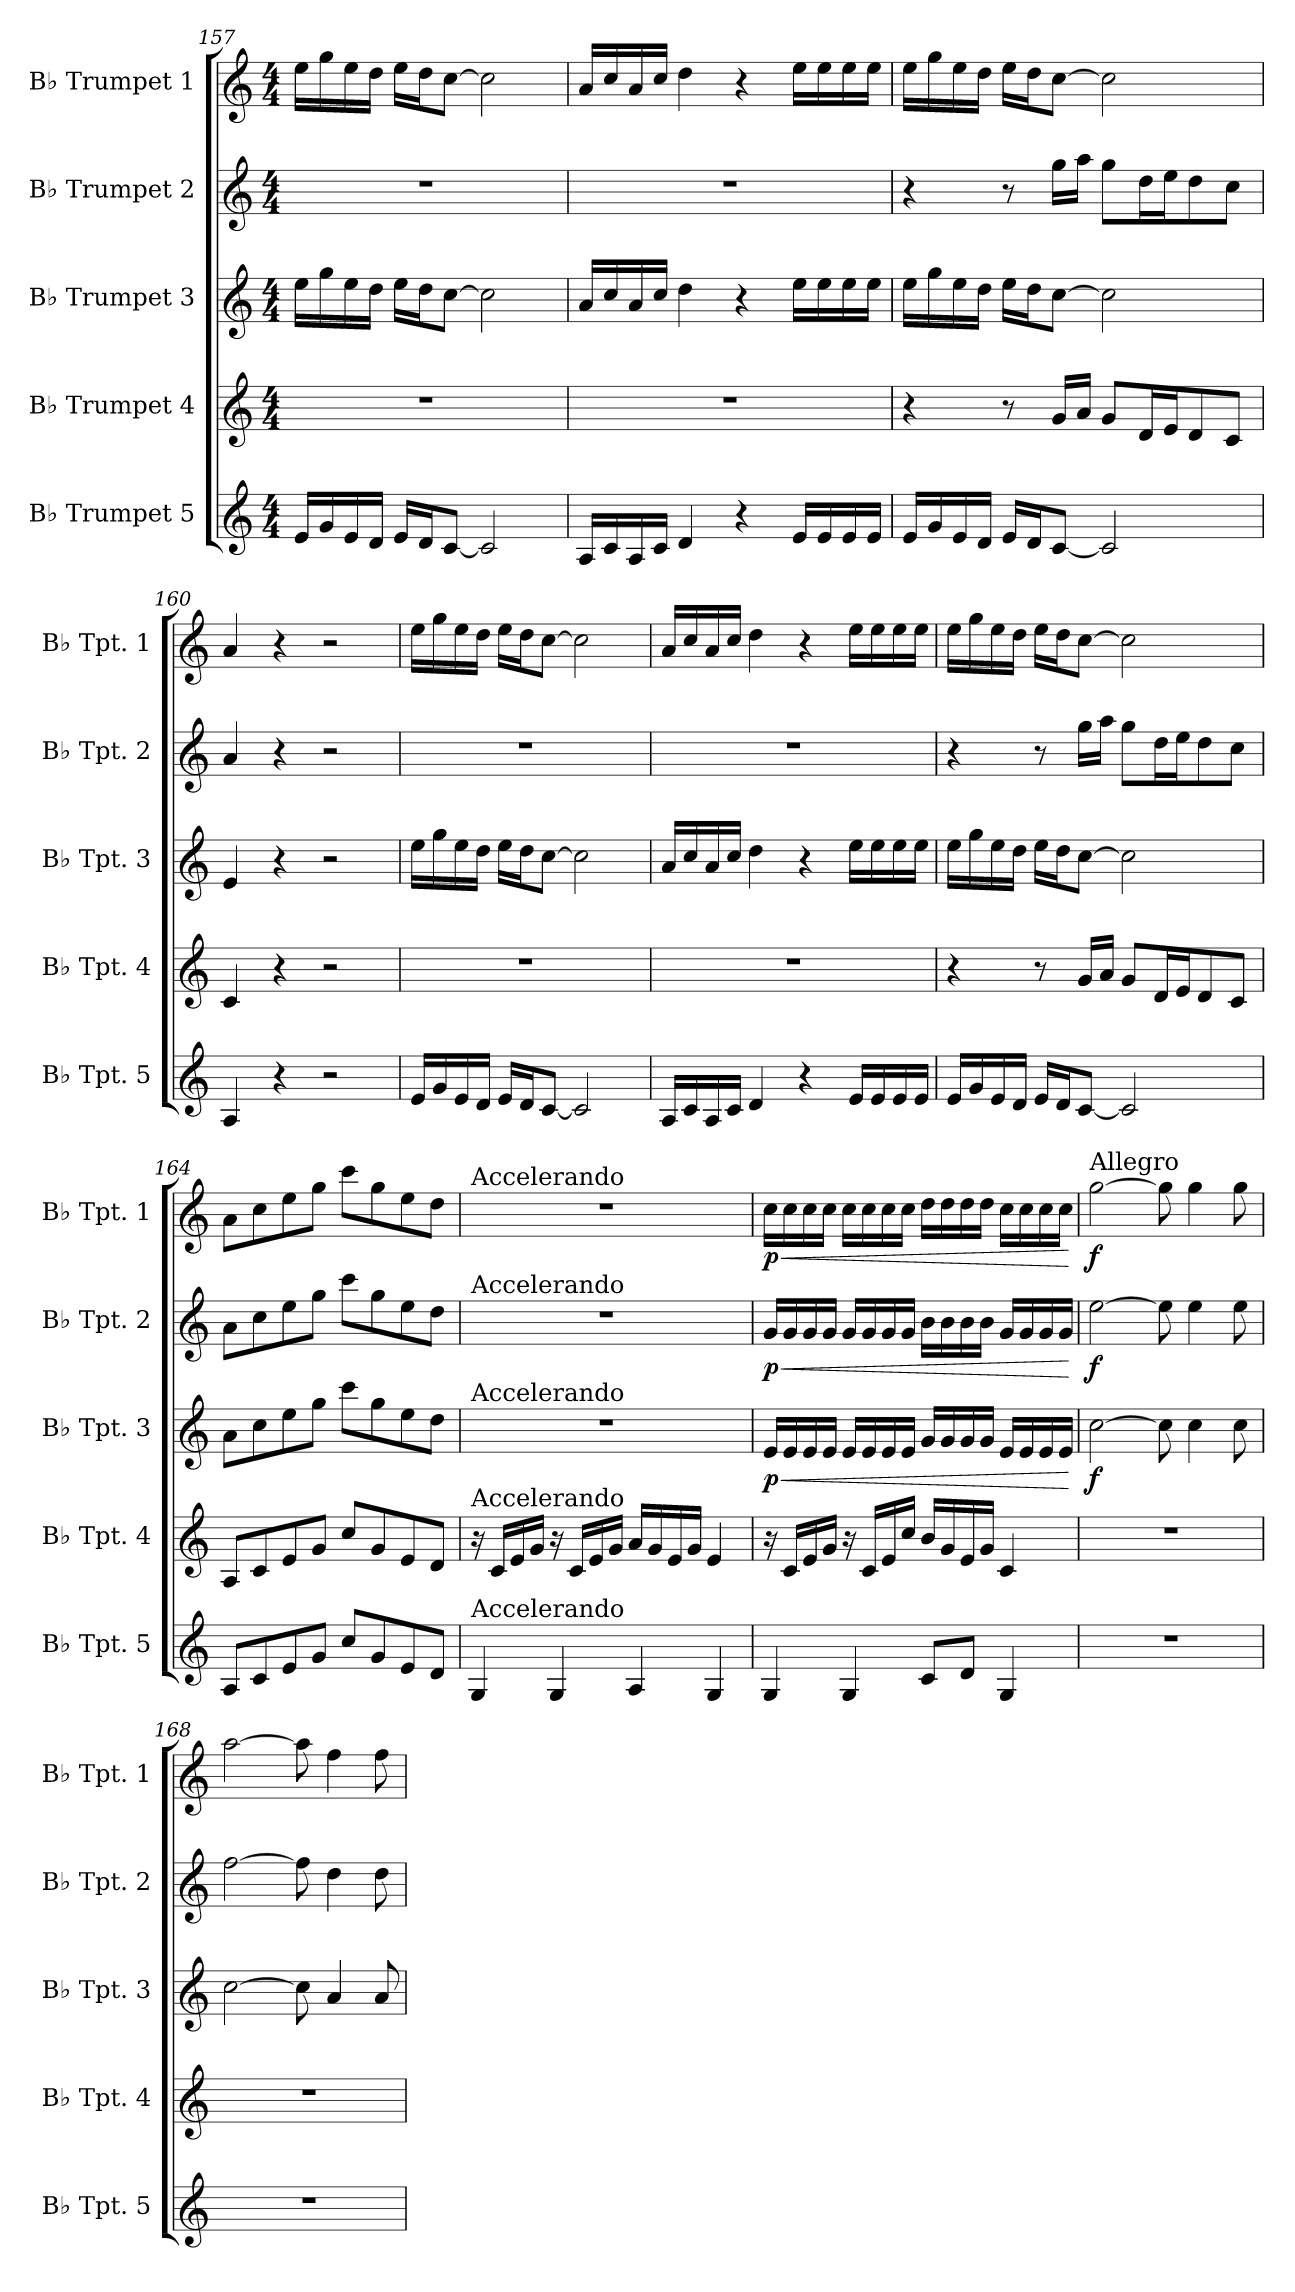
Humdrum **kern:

**kern	**kern	**kern	**dynam	**kern	**dynam	**kern	**dynam
*part5	*part4	*part3	*part3	*part2	*part2	*part1	*part1
*staff5	*staff4	*staff3	*staff3	*staff2	*staff2	*staff1	*staff1
*I"B♭ Trumpet 5	*I"B♭ Trumpet 4	*I"B♭ Trumpet 3	*	*I"B♭ Trumpet 2	*	*I"B♭ Trumpet 1	*
*I'B♭ Tpt. 5	*I'B♭ Tpt. 4	*I'B♭ Tpt. 3	*	*I'B♭ Tpt. 2	*	*I'B♭ Tpt. 1	*
*clefG2	*clefG2	*clefG2	*	*clefG2	*	*clefG2	*
*ITrd1c2	*ITrd1c2	*ITrd1c2	*	*ITrd1c2	*	*ITrd1c2	*
*k[b-e-]	*k[b-e-]	*k[b-e-]	*	*k[b-e-]	*	*k[b-e-]	*
*B-:	*B-:	*B-:	*	*B-:	*	*B-:	*
*M4/4	*M4/4	*M4/4	*	*M4/4	*	*M4/4	*
=157	=157	=157	=157	=157	=157	=157	=157
16d/LL	1r	16dd\LL	.	1r	.	16dd\LL	.
16f/	.	16ff\	.	.	.	16ff\	.
16d/	.	16dd\	.	.	.	16dd\	.
16c/JJ	.	16cc\JJ	.	.	.	16cc\JJ	.
16d/LL	.	16dd\LL	.	.	.	16dd\LL	.
16c/J	.	16cc\J	.	.	.	16cc\J	.
[8B-/J	.	[8b-\J	.	.	.	[8b-\J	.
2B-/]	.	2b-\]	.	.	.	2b-\]	.
=158	=158	=158	=158	=158	=158	=158	=158
16G/LL	1r	16g/LL	.	1r	.	16g/LL	.
16B-/	.	16b-/	.	.	.	16b-/	.
16G/	.	16g/	.	.	.	16g/	.
16B-/JJ	.	16b-/JJ	.	.	.	16b-/JJ	.
4c/	.	4cc\	.	.	.	4cc\	.
4r	.	4r	.	.	.	4r	.
16d/LL	.	16dd\LL	.	.	.	16dd\LL	.
16d/	.	16dd\	.	.	.	16dd\	.
16d/	.	16dd\	.	.	.	16dd\	.
16d/JJ	.	16dd\JJ	.	.	.	16dd\JJ	.
=159	=159	=159	=159	=159	=159	=159	=159
16d/LL	4r	16dd\LL	.	4r	.	16dd\LL	.
16f/	.	16ff\	.	.	.	16ff\	.
16d/	.	16dd\	.	.	.	16dd\	.
16c/JJ	.	16cc\JJ	.	.	.	16cc\JJ	.
16d/LL	8r	16dd\LL	.	8r	.	16dd\LL	.
16c/J	.	16cc\J	.	.	.	16cc\J	.
[8B-/J	16f/LL	[8b-\J	.	16ff\LL	.	[8b-\J	.
.	16g/JJ	.	.	16gg\JJ	.	.	.
2B-/]	8f/L	2b-\]	.	8ff\L	.	2b-\]	.
.	16c/L	.	.	16cc\L	.	.	.
.	16d/J	.	.	16dd\J	.	.	.
.	8c/	.	.	8cc\	.	.	.
.	8B-/J	.	.	8b-\J	.	.	.
!!LO:PB:g=z
=160	=160	=160	=160	=160	=160	=160	=160
4G/	4B-/	4d/	.	4g/	.	4g/	.
4r	4r	4r	.	4r	.	4r	.
2r	2r	2r	.	2r	.	2r	.
=161	=161	=161	=161	=161	=161	=161	=161
16d/LL	1r	16dd\LL	.	1r	.	16dd\LL	.
16f/	.	16ff\	.	.	.	16ff\	.
16d/	.	16dd\	.	.	.	16dd\	.
16c/JJ	.	16cc\JJ	.	.	.	16cc\JJ	.
16d/LL	.	16dd\LL	.	.	.	16dd\LL	.
16c/J	.	16cc\J	.	.	.	16cc\J	.
[8B-/J	.	[8b-\J	.	.	.	[8b-\J	.
2B-/]	.	2b-\]	.	.	.	2b-\]	.
!!LO:PB:g=z
=162	=162	=162	=162	=162	=162	=162	=162
16G/LL	1r	16g/LL	.	1r	.	16g/LL	.
16B-/	.	16b-/	.	.	.	16b-/	.
16G/	.	16g/	.	.	.	16g/	.
16B-/JJ	.	16b-/JJ	.	.	.	16b-/JJ	.
4c/	.	4cc\	.	.	.	4cc\	.
4r	.	4r	.	.	.	4r	.
16d/LL	.	16dd\LL	.	.	.	16dd\LL	.
16d/	.	16dd\	.	.	.	16dd\	.
16d/	.	16dd\	.	.	.	16dd\	.
16d/JJ	.	16dd\JJ	.	.	.	16dd\JJ	.
=163	=163	=163	=163	=163	=163	=163	=163
16d/LL	4r	16dd\LL	.	4r	.	16dd\LL	.
16f/	.	16ff\	.	.	.	16ff\	.
16d/	.	16dd\	.	.	.	16dd\	.
16c/JJ	.	16cc\JJ	.	.	.	16cc\JJ	.
16d/LL	8r	16dd\LL	.	8r	.	16dd\LL	.
16c/J	.	16cc\J	.	.	.	16cc\J	.
[8B-/J	16f/LL	[8b-\J	.	16ff\LL	.	[8b-\J	.
.	16g/JJ	.	.	16gg\JJ	.	.	.
2B-/]	8f/L	2b-\]	.	8ff\L	.	2b-\]	.
.	16c/L	.	.	16cc\L	.	.	.
.	16d/J	.	.	16dd\J	.	.	.
.	8c/	.	.	8cc\	.	.	.
.	8B-/J	.	.	8b-\J	.	.	.
!!LO:PB:g=z
=164	=164	=164	=164	=164	=164	=164	=164
8G/L	8G/L	8g\L	.	8g\L	.	8g\L	.
8B-/	8B-/	8b-\	.	8b-\	.	8b-\	.
8d/	8d/	8dd\	.	8dd\	.	8dd\	.
8f/J	8f/J	8ff\J	.	8ff\J	.	8ff\J	.
8b-/L	8b-/L	8bb-\L	.	8bb-\L	.	8bb-\L	.
8f/	8f/	8ff\	.	8ff\	.	8ff\	.
8d/	8d/	8dd\	.	8dd\	.	8dd\	.
8c/J	8c/J	8cc\J	.	8cc\J	.	8cc\J	.
=165	=165	=165	=165	=165	=165	=165	=165
!	!	!	!	!	!	!LO:TX:a:t=Accelerando	!
!	!	!	!	!LO:TX:a:t=Accelerando	!	!	!
!	!	!LO:TX:a:t=Accelerando	!	!	!	!	!
!	!LO:TX:a:t=Accelerando	!	!	!	!	!	!
!LO:TX:a:t=Accelerando	!	!	!	!	!	!	!
4F/	16r	1r	.	1r	.	1r	.
.	16B-/LL	.	.	.	.	.	.
.	16d/	.	.	.	.	.	.
.	16f/JJ	.	.	.	.	.	.
4F/	16r	.	.	.	.	.	.
.	16B-/LL	.	.	.	.	.	.
.	16d/	.	.	.	.	.	.
.	16f/JJ	.	.	.	.	.	.
4G/	16g/LL	.	.	.	.	.	.
.	16f/	.	.	.	.	.	.
.	16d/	.	.	.	.	.	.
.	16f/JJ	.	.	.	.	.	.
4F/	4d/	.	.	.	.	.	.
!!LO:PB:g=z
=166	=166	=166	=166	=166	=166	=166	=166
!	!	!	!LO:HP:b	!	!LO:HP:b	!	!LO:HP:b
!	!	!	!LO:DY:n=1:b	!	!LO:DY:n=1:b	!	!LO:DY:n=1:b
4F/	16r	16d/LL	< p	16f/LL	< p	16b-\LL	< p
.	16B-/LL	16d/	.	16f/	.	16b-\	.
.	16d/	16d/	.	16f/	.	16b-\	.
.	16f/JJ	16d/JJ	.	16f/JJ	.	16b-\JJ	.
4F/	16r	16d/LL	.	16f/LL	.	16b-\LL	.
.	16B-/LL	16d/	.	16f/	.	16b-\	.
.	16d/	16d/	.	16f/	.	16b-\	.
.	16b-/JJ	16d/JJ	.	16f/JJ	.	16b-\JJ	.
8B-/L	16a/LL	16f/LL	.	16a\LL	.	16cc\LL	.
.	16f/	16f/	.	16a\	.	16cc\	.
8c/J	16d/	16f/	.	16a\	.	16cc\	.
.	16f/JJ	16f/JJ	.	16a\JJ	.	16cc\JJ	.
4F/	4B-/	16d/LL	.	16f/LL	.	16b-\LL	.
.	.	16d/	.	16f/	.	16b-\	.
.	.	16d/	.	16f/	.	16b-\	.
.	.	16d/JJ	.	16f/JJ	.	16b-\JJ	.
.	.	.	[	.	[	.	[
=167	=167	=167	=167	=167	=167	=167	=167
!	!	!	!	!	!	!LO:TX:a:t=Allegro	!
!	!	!	!LO:DY:b	!	!LO:DY:b	!	!LO:DY:b
1r	1r	[2b-\	f	[2dd\	f	[2ff\	f
.	.	8b-\]	.	8dd\]	.	8ff\]	.
.	.	4b-\	.	4dd\	.	4ff\	.
.	.	8b-\	.	8dd\	.	8ff\	.
=168	=168	=168	=168	=168	=168	=168	=168
1r	1r	[2b-\	.	[2ee-\	.	[2gg\	.
.	.	8b-\]	.	8ee-\]	.	8gg\]	.
.	.	4g/	.	4cc\	.	4ee-\	.
.	.	8g/	.	8cc\	.	8ee-\	.
=	=	=	=	=	=	=	=
*-	*-	*-	*-	*-	*-	*-	*-
